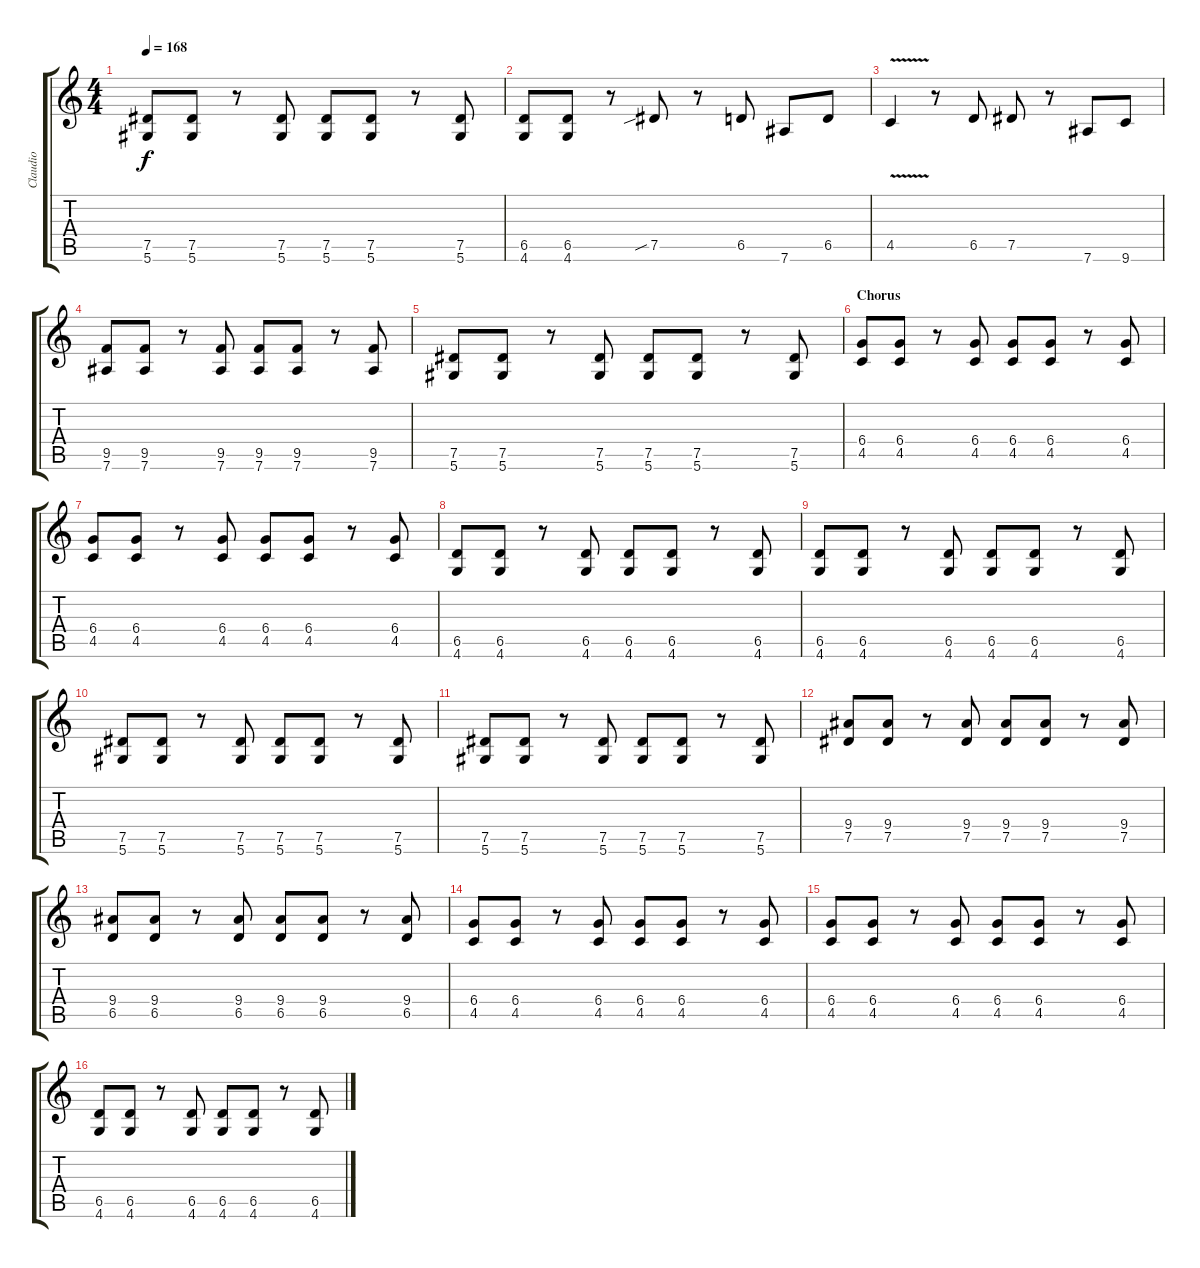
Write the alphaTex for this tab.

\track ("Claudio" "Claudio") {instrument distortionguitar}
\staff {score tabs}
\tuning (Eb4 Bb3 Gb3 Db3 Ab2 Eb2) {hide}
\ts (4 4)
\tempo 168
\clef g2
\ks c
(7.5 5.6).8{dy f} (7.5 5.6).8 r.8 (7.5 5.6).8 (7.5 5.6).8 (7.5 5.6).8 r.8 (7.5 5.6).8 |
(6.5 4.6).8 (6.5 4.6).8 r.8 7.5{sib}.8 r.8 6.5.8 7.6.8 6.5.8 |
4.5{v}.4 r.8 6.5.8 7.5.8 r.8 7.6.8 9.6.8 |
(9.5 7.6).8 (9.5 7.6).8 r.8 (9.5 7.6).8 (9.5 7.6).8 (9.5 7.6).8 r.8 (9.5 7.6).8 |
(7.5 5.6).8 (7.5 5.6).8 r.8 (7.5 5.6).8 (7.5 5.6).8 (7.5 5.6).8 r.8 (7.5 5.6).8 |
\section ("" "Chorus")
(6.4 4.5).8 (6.4 4.5).8 r.8 (6.4 4.5).8 (6.4 4.5).8 (6.4 4.5).8 r.8 (6.4 4.5).8 |
(6.4 4.5).8 (6.4 4.5).8 r.8 (6.4 4.5).8 (6.4 4.5).8 (6.4 4.5).8 r.8 (6.4 4.5).8 |
(6.5 4.6).8 (6.5 4.6).8 r.8 (6.5 4.6).8 (6.5 4.6).8 (6.5 4.6).8 r.8 (6.5 4.6).8 |
(6.5 4.6).8 (6.5 4.6).8 r.8 (6.5 4.6).8 (6.5 4.6).8 (6.5 4.6).8 r.8 (6.5 4.6).8 |
(7.5 5.6).8 (7.5 5.6).8 r.8 (7.5 5.6).8 (7.5 5.6).8 (7.5 5.6).8 r.8 (7.5 5.6).8 |
(7.5 5.6).8 (7.5 5.6).8 r.8 (7.5 5.6).8 (7.5 5.6).8 (7.5 5.6).8 r.8 (7.5 5.6).8 |
(9.4 7.5).8 (9.4 7.5).8 r.8 (9.4 7.5).8 (9.4 7.5).8 (9.4 7.5).8 r.8 (9.4 7.5).8 |
(9.4 6.5).8 (9.4 6.5).8 r.8 (9.4 6.5).8 (9.4 6.5).8 (9.4 6.5).8 r.8 (9.4 6.5).8 |
(6.4 4.5).8 (6.4 4.5).8 r.8 (6.4 4.5).8 (6.4 4.5).8 (6.4 4.5).8 r.8 (6.4 4.5).8 |
(6.4 4.5).8 (6.4 4.5).8 r.8 (6.4 4.5).8 (6.4 4.5).8 (6.4 4.5).8 r.8 (6.4 4.5).8 |
(6.5 4.6).8 (6.5 4.6).8 r.8 (6.5 4.6).8 (6.5 4.6).8 (6.5 4.6).8 r.8 (6.5 4.6).8
